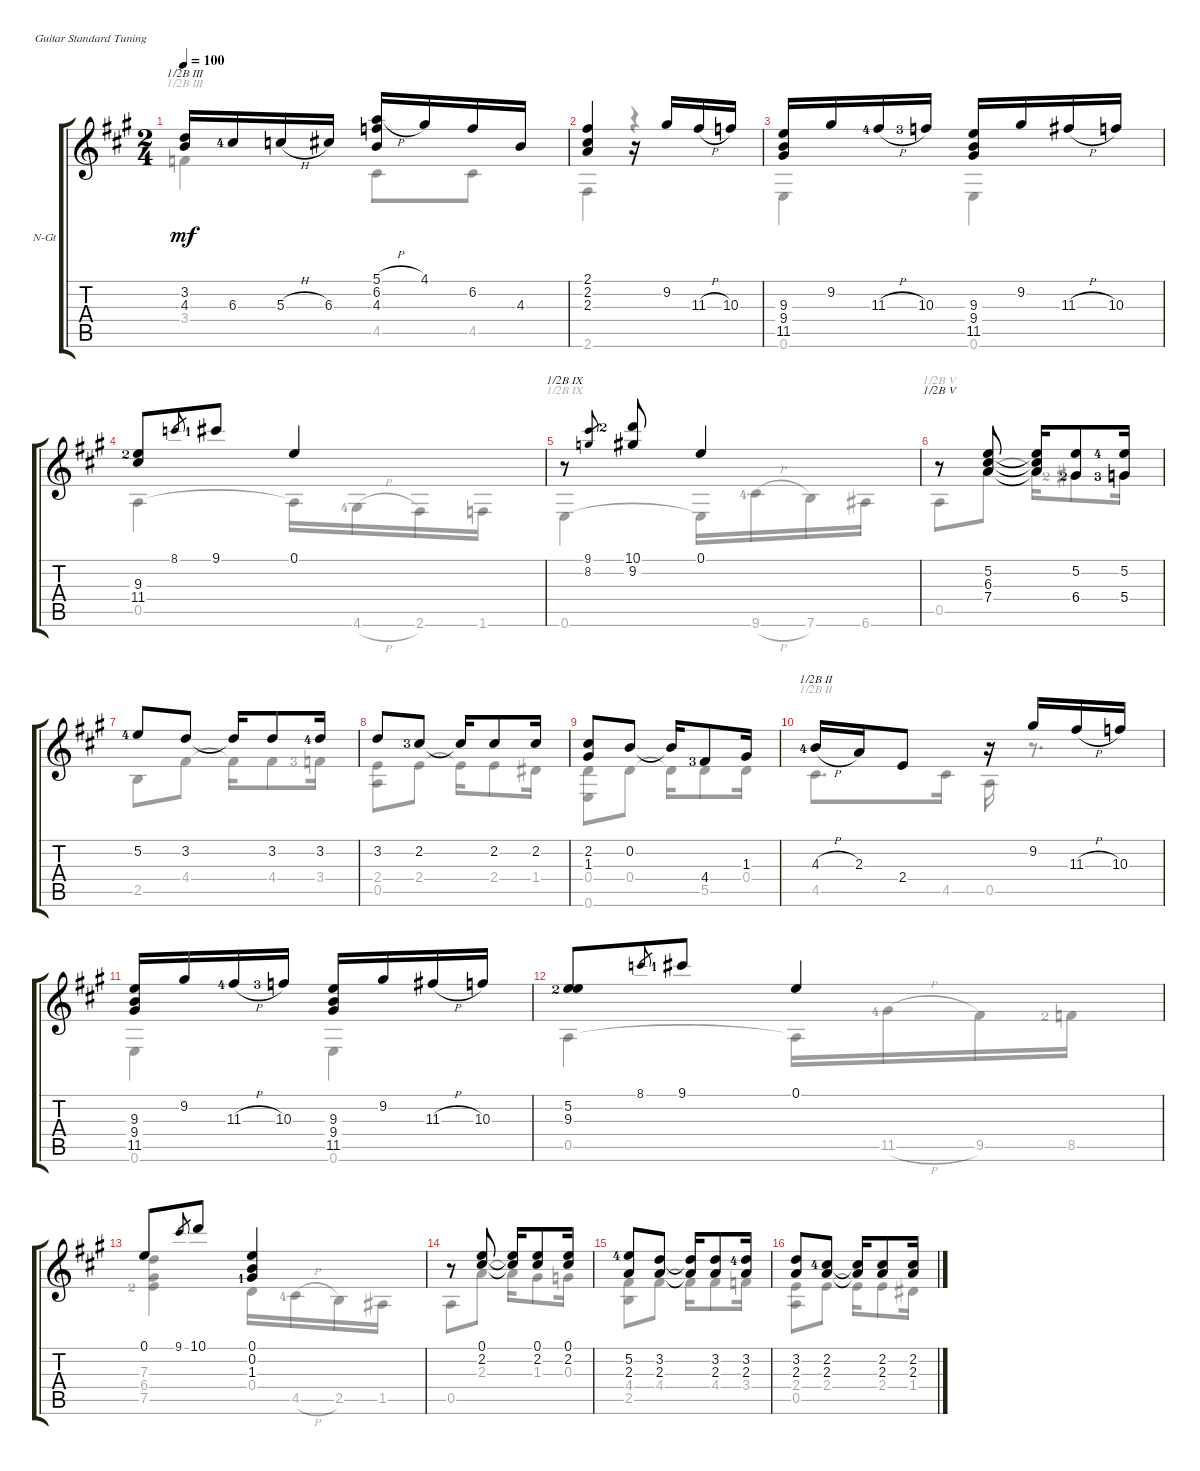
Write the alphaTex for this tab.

\defaultSystemsLayout 4
\bracketExtendMode groupsimilarinstruments
\firstSystemTrackNameOrientation horizontal
\otherSystemsTrackNameOrientation horizontal
\track ("Nylon Guitar" "N-Gt") {instrument acousticguitarnylon}
\staff {score tabs}
\tuning (E4 B3 G3 D3 A2 E2)
\voice
\ts (2 4)
\tempo 100
\clef g2
\ks a
(3.2 4.3).16{dy mf barre (3 half)} 6.3{lf 5}.16 5.3{h}.16 6.3.16 (5.1{h} 6.2 4.3).16 4.1.16 6.2.16 4.3.16 |
(2.1 2.2 2.3).4 r.16 9.2.16 11.3{h}.16 10.3.16 |
(9.3 9.4 11.5).16 9.2.16 11.3{h lf 5}.16 10.3{lf 4}.16 (9.3 9.4 11.5).16 9.2.16 11.3{h}.16 10.3.16 |
(9.3{lf 3} 11.4).8 8.1.8{gr} 9.1{lf 2}.8 0.1.4 |
r.8{barre (9 half)} (9.1 8.2).8{gr} (10.1{lf 3} 9.2).8 0.1.4 |
r.8{barre (5 half)} (5.2 6.3 7.4).8 (7.4{t} 6.3{t} 5.2{t}).16 (5.2 6.4{lf 3}).8 (5.4{lf 4} 5.2{lf 5}).16 |
5.2{lf 5}.8 3.2.8 3.2{t}.16 3.2.8 3.2{lf 5}.16 |
3.2.8 2.2{lf 4}.8 2.2{t}.16 2.2.8 2.2.16 |
(2.2 1.3).8 0.2.8 0.2{t}.16 4.4{lf 4}.8 1.3.16 |
4.3{h lf 5}.16{barre (2 half)} 2.3.16 2.4.8 r.16 9.2.16 11.3{h}.16 10.3.16 |
(9.3 9.4 11.5).16 9.2.16 11.3{h lf 5}.16 10.3{lf 4}.16 (9.3 11.5 9.4).16 9.2.16 11.3{h}.16 10.3.16 |
(9.3 5.2{lf 3}).8 8.1.8{gr} 9.1{lf 2}.8 0.1.4 |
0.1.8 9.1.8{gr} 10.1.8 (0.1 0.2 1.3{lf 2}).4 |
r.8 (0.1 2.2).8 (0.1{t} 2.2{t}).16 (0.1 2.2).8 (2.2 0.1).16 |
(5.2{lf 5} 2.3).8 (2.3 3.2).8 (2.3{t} 3.2{t}).16 (3.2 2.3).8 (2.3 3.2{lf 5}).16 |
(3.2 2.3).8 (2.3 2.2{lf 5}).8 (2.2{t} 2.3{t}).16 (2.3 2.2).8 (2.2 2.3).16
\voice
\clef g2
\ottava regular
\simile none
\ks a
3.4.4{dy mf barre (3 half)} 4.5.8 4.5.8 |
2.6.4 r.4 |
0.6.4 0.6.4 |
0.5.4 0.5{t}.16 4.6{h lf 5}.16 2.6.16 1.6.16 |
0.6.4{barre (9 half)} 0.6{t}.16 9.6{h lf 5}.16 7.6.16 6.6.16 |
0.5.8{barre (5 half)} 7.4.8 7.4{t}.16 6.4{lf 3}.8 5.4{lf 4}.16 |
2.5.8 4.4.8 4.4{t}.16 4.4.8 3.4{lf 4}.16 |
(2.4 0.5).8 2.4.8 2.4{t}.16 2.4.8 1.4.16 |
(0.4 0.6).8 0.4.8 0.4{t}.16 5.5.8 0.4.16 |
4.5.8{d barre (2 half)} 4.5.16 0.5.16 r.8{d} |
0.6.4 0.6.4 |
0.5.4 0.5{t}.16 11.5{h lf 5}.16 9.5.16 8.5{lf 3}.16 |
(7.3 6.4 7.5{lf 3}).4 0.4.16 4.5{h lf 5}.16 2.5.16 1.5.16 |
0.5.8 2.3.8 2.3{t}.16 1.3.8 0.3.16 |
(4.4 2.5).8 4.4.8 4.4{t}.16 4.4.8 3.4.16 |
(2.4 0.5).8 2.4.8 2.4{t}.16 2.4.8 1.4.16
